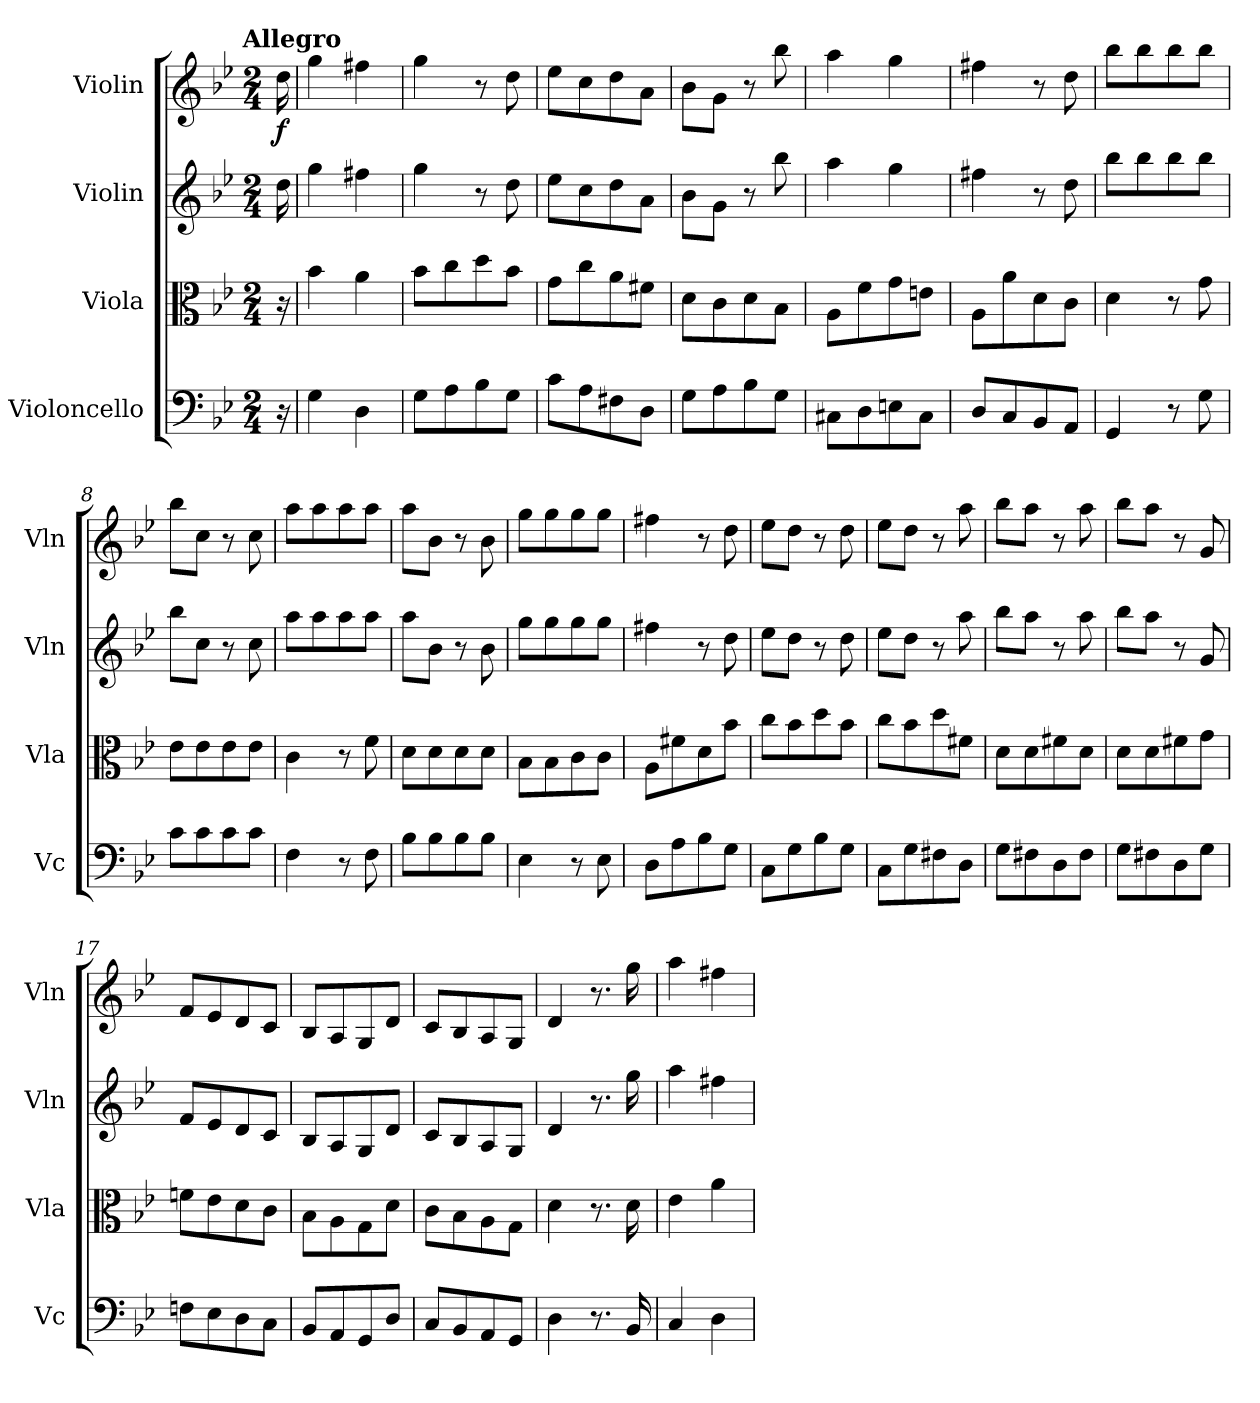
**kern	**kern	**kern	**kern	**dynam
*part4	*part3	*part2	*part1	*part1
*staff4	*staff3	*staff2	*staff1	*staff1
*I"Violoncello	*I"Viola	*I"Violin	*I"Violin	*
*I'Vc	*I'Vla	*I'Vln	*I'Vln	*
*clefF4	*clefC3	*clefG2	*clefG2	*
*k[b-e-]	*k[b-e-]	*k[b-e-]	*k[b-e-]	*
!!LO:TX:omd:t=Allegro
*M2/4	*M2/4	*M2/4	*M2/4	*
*MM120	*MM120	*MM120	*MM120	*
=	=	=	=	=
16r	16r	16dd\	16dd\	f
=1	=1	=1	=1	=1
4G\	4b-\	4gg\	4gg\	.
4D\	4a\	4ff#X\	4ff#X\	.
=2	=2	=2	=2	=2
8G\L	8b-\L	4gg\	4gg\	.
8A\	8cc\	.	.	.
8B-\	8dd\	8r	8r	.
8G\J	8b-\J	8dd\	8dd\	.
=3	=3	=3	=3	=3
8c\L	8g\L	8ee-\L	8ee-\L	.
8A\	8cc\	8cc\	8cc\	.
8F#X\	8a\	8dd\	8dd\	.
8D\J	8f#X\J	8a\J	8a\J	.
=4	=4	=4	=4	=4
8G\L	8d\L	8b-\L	8b-\L	.
8A\	8c\	8g\J	8g\J	.
8B-\	8d\	8r	8r	.
8G\J	8B-\J	8bb-\	8bb-\	.
=5	=5	=5	=5	=5
8C#X\L	8A\L	4aa\	4aa\	.
8D\	8f\	.	.	.
8En\	8g\	4gg\	4gg\	.
8C#\J	8en\J	.	.	.
=6	=6	=6	=6	=6
8D/L	8A\L	4ff#X\	4ff#X\	.
8C/	8a\	.	.	.
8BB-/	8d\	8r	8r	.
8AA/J	8c\J	8dd\	8dd\	.
=7	=7	=7	=7	=7
4GG/	4d\	8bb-\L	8bb-\L	.
.	.	8bb-\	8bb-\	.
8r	8r	8bb-\	8bb-\	.
8G\	8g\	8bb-\J	8bb-\J	.
=8	=8	=8	=8	=8
8c\L	8e-\L	8bb-\L	8bb-\L	.
8c\	8e-\	8cc\J	8cc\J	.
8c\	8e-\	8r	8r	.
8c\J	8e-\J	8cc\	8cc\	.
=9	=9	=9	=9	=9
4F\	4c\	8aa\L	8aa\L	.
.	.	8aa\	8aa\	.
8r	8r	8aa\	8aa\	.
8F\	8f\	8aa\J	8aa\J	.
=10	=10	=10	=10	=10
8B-\L	8d\L	8aa\L	8aa\L	.
8B-\	8d\	8b-\J	8b-\J	.
8B-\	8d\	8r	8r	.
8B-\J	8d\J	8b-\	8b-\	.
=11	=11	=11	=11	=11
4E-\	8B-\L	8gg\L	8gg\L	.
.	8B-\	8gg\	8gg\	.
8r	8c\	8gg\	8gg\	.
8E-\	8c\J	8gg\J	8gg\J	.
=12	=12	=12	=12	=12
8D\L	8A\L	4ff#X\	4ff#X\	.
8A\	8f#X\	.	.	.
8B-\	8d\	8r	8r	.
8G\J	8b-\J	8dd\	8dd\	.
=13	=13	=13	=13	=13
8C\L	8cc\L	8ee-\L	8ee-\L	.
8G\	8b-\	8dd\J	8dd\J	.
8B-\	8dd\	8r	8r	.
8G\J	8b-\J	8dd\	8dd\	.
=14	=14	=14	=14	=14
8C\L	8cc\L	8ee-\L	8ee-\L	.
8G\	8b-\	8dd\J	8dd\J	.
8F#X\	8dd\	8r	8r	.
8D\J	8f#X\J	8aa\	8aa\	.
=15	=15	=15	=15	=15
8G\L	8d\L	8bb-\L	8bb-\L	.
8F#X\	8d\	8aa\J	8aa\J	.
8D\	8f#X\	8r	8r	.
8F#\J	8d\J	8aa\	8aa\	.
=16	=16	=16	=16	=16
8G\L	8d\L	8bb-\L	8bb-\L	.
8F#X\	8d\	8aa\J	8aa\J	.
8D\	8f#X\	8r	8r	.
8G\J	8g\J	8g/	8g/	.
=17	=17	=17	=17	=17
8Fn\L	8fn\L	8f/L	8f/L	.
8E-\	8e-\	8e-/	8e-/	.
8D\	8d\	8d/	8d/	.
8C\J	8c\J	8c/J	8c/J	.
=18	=18	=18	=18	=18
8BB-/L	8B-\L	8B-/L	8B-/L	.
8AA/	8A\	8A/	8A/	.
8GG/	8G\	8G/	8G/	.
8D/J	8d\J	8d/J	8d/J	.
=19	=19	=19	=19	=19
8C/L	8c\L	8c/L	8c/L	.
8BB-/	8B-\	8B-/	8B-/	.
8AA/	8A\	8A/	8A/	.
8GG/J	8G\J	8G/J	8G/J	.
=20	=20	=20	=20	=20
4D\	4d\	4d/	4d/	.
8.r	8.r	8.r	8.r	.
16BB-/	16d\	16gg\	16gg\	.
=21	=21	=21	=21	=21
4C/	4e-\	4aa\	4aa\	.
4D\	4a\	4ff#X\	4ff#X\	.
=	=	=	=	=
*-	*-	*-	*-	*-
